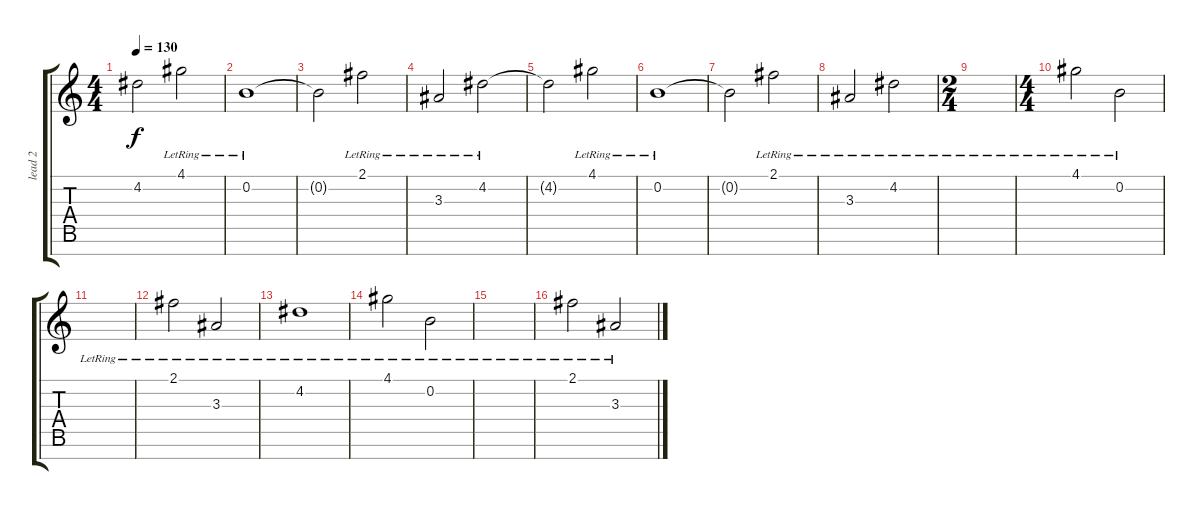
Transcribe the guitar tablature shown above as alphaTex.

\track ("lead 2" "lead 2") {instrument electricguitarjazz}
\staff {score tabs}
\tuning (E4 B3 G3 D3 A2 E2 B1) {hide}
\ts (4 4)
\tempo 130
\clef g2
\ks c
4.2{t}.2{dy f} 4.1{lr}.2 |
0.2{lr}.1 |
0.2{t}.2 2.1{lr}.2 |
3.3{lr}.2 4.2{lr}.2 |
4.2{t}.2 4.1{lr}.2 |
0.2{lr}.1 |
0.2{t}.2 2.1{lr}.2 |
3.3{lr}.2 4.2{lr}.2 |
\ts (2 4)
|
\ts (4 4)
4.1{lr}.2 0.2{lr}.2 |
|
2.1{lr}.2 3.3{lr}.2 |
4.2{lr}.1 |
4.1{lr}.2 0.2{lr}.2 |
|
2.1{lr}.2 3.3{lr}.2
